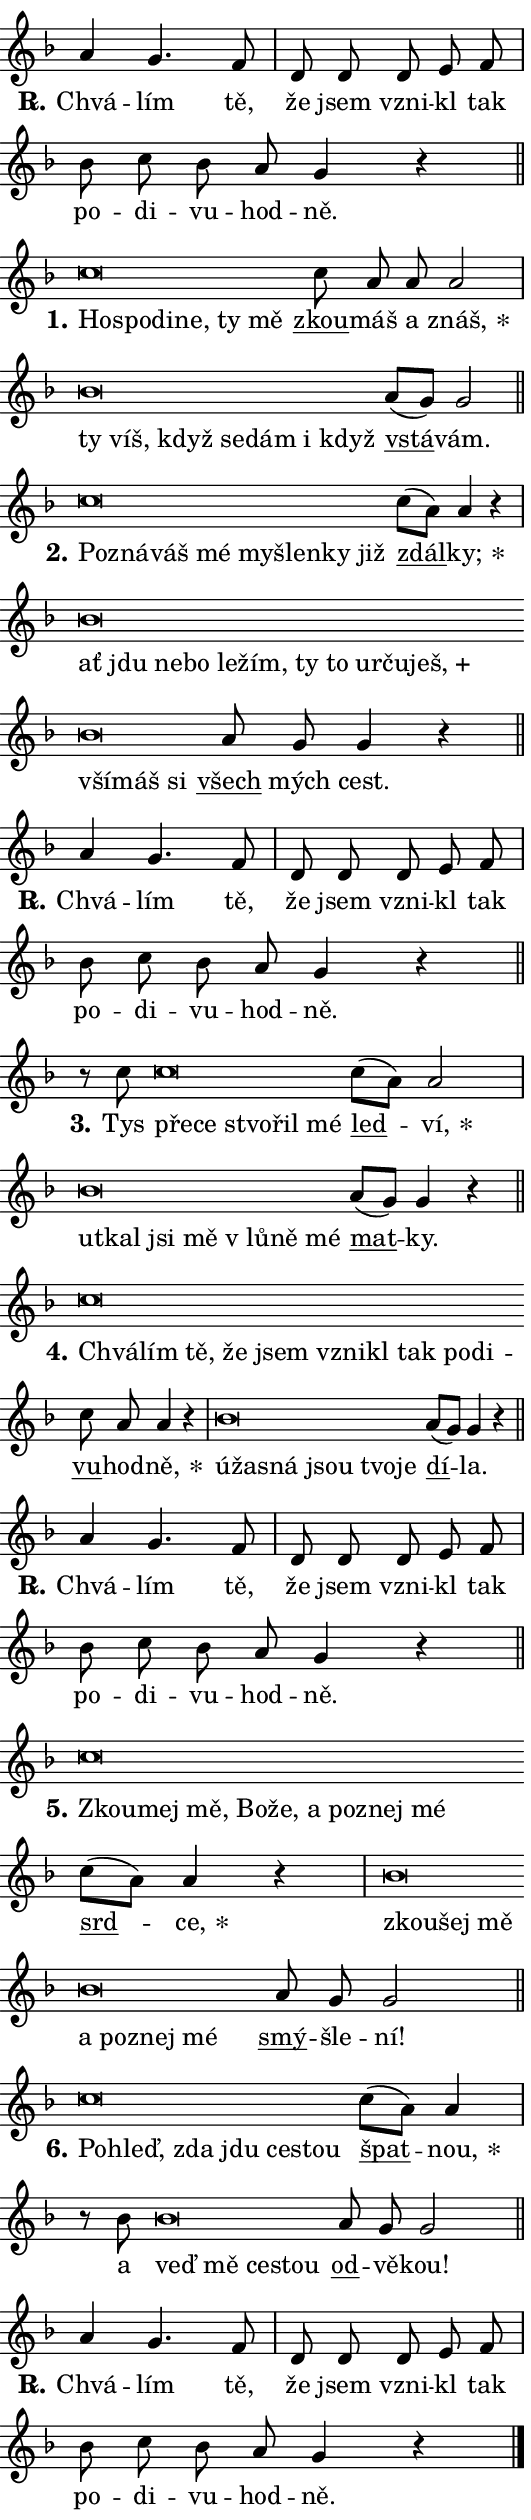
\version "2.24.0"
\header { tagline = "" }
\paper {
  indent = 0\cm
  top-margin = 0\cm
  right-margin = 0.13\cm % to fit lyric hyphens
  bottom-margin = 0\cm
  left-margin = 0\cm
  paper-width = 9\cm
  page-breaking = #ly:one-page-breaking
  system-system-spacing.basic-distance = #11
  score-system-spacing.basic-distance = #11
  ragged-last = ##f
}


%% Author: Thomas Morley
%% https://lists.gnu.org/archive/html/lilypond-user/2020-05/msg00002.html
#(define (line-position grob)
"Returns position of @var[grob} in current system:
   @code{'start}, if at first time-step
   @code{'end}, if at last time-step
   @code{'middle} otherwise
"
  (let* ((col (ly:item-get-column grob))
         (ln (ly:grob-object col 'left-neighbor))
         (rn (ly:grob-object col 'right-neighbor))
         (col-to-check-left (if (ly:grob? ln) ln col))
         (col-to-check-right (if (ly:grob? rn) rn col))
         (break-dir-left
           (and
             (ly:grob-property col-to-check-left 'non-musical #f)
             (ly:item-break-dir col-to-check-left)))
         (break-dir-right
           (and
             (ly:grob-property col-to-check-right 'non-musical #f)
             (ly:item-break-dir col-to-check-right))))
        (cond ((eqv? 1 break-dir-left) 'start)
              ((eqv? -1 break-dir-right) 'end)
              (else 'middle))))

#(define (tranparent-at-line-position vctor)
  (lambda (grob)
  "Relying on @code{line-position} select the relevant enry from @var{vctor}.
Used to determine transparency,"
    (case (line-position grob)
      ((end) (not (vector-ref vctor 0)))
      ((middle) (not (vector-ref vctor 1)))
      ((start) (not (vector-ref vctor 2))))))

noteHeadBreakVisibility =
#(define-music-function (break-visibility)(vector?)
"Makes @code{NoteHead}s transparent relying on @var{break-visibility}"
#{
  \override NoteHead.transparent =
    #(tranparent-at-line-position break-visibility)
#})

#(define delete-ledgers-for-transparent-note-heads
  (lambda (grob)
    "Reads whether a @code{NoteHead} is transparent.
If so this @code{NoteHead} is removed from @code{'note-heads} from
@var{grob}, which is supposed to be @code{LedgerLineSpanner}.
As a result ledgers are not printed for this @code{NoteHead}"
    (let* ((nhds-array (ly:grob-object grob 'note-heads))
           (nhds-list
             (if (ly:grob-array? nhds-array)
                 (ly:grob-array->list nhds-array)
                 '()))
           ;; Relies on the transparent-property being done before
           ;; Staff.LedgerLineSpanner.after-line-breaking is executed.
           ;; This is fragile ...
           (to-keep
             (remove
               (lambda (nhd)
                 (ly:grob-property nhd 'transparent #f))
               nhds-list)))
      ;; TODO find a better method to iterate over grob-arrays, similiar
      ;; to filter/remove etc for lists
      ;; For now rebuilt from scratch
      (set! (ly:grob-object grob 'note-heads)  '())
      (for-each
        (lambda (nhd)
          (ly:pointer-group-interface::add-grob grob 'note-heads nhd))
        to-keep))))

squashNotes = {
  \override NoteHead.X-extent = #'(-0.2 . 0.2)
  \override NoteHead.Y-extent = #'(-0.75 . 0)
  \override NoteHead.stencil =
    #(lambda (grob)
       (let ((pos (ly:grob-property grob 'staff-position)))
         (begin
           (if (< pos -7) (display "ERROR: Lower brevis then expected\n") (display ""))
           (if (<= pos -6) ly:text-interface::print ly:note-head::print))))
}
unSquashNotes = {
  \revert NoteHead.X-extent
  \revert NoteHead.Y-extent
  \revert NoteHead.stencil
}

hideNotes = \noteHeadBreakVisibility #begin-of-line-visible
unHideNotes = \noteHeadBreakVisibility #all-visible

% work-around for resetting accidentals
% https://lilypond.org/doc/v2.23/Documentation/notation/displaying-rhythms#unmetered-music
cadenzaMeasure = {
  \cadenzaOff
  \partial 1024 s1024
  \cadenzaOn
}

#(define-markup-command (accent layout props text) (markup?)
  "Underline accented syllable"
  (interpret-markup layout props
    #{\markup \override #'(offset . 4.3) \underline { #text }#}))

responsum = \markup \concat {
  "R" \hspace #-1.05 \path #0.1 #'((moveto 0 0.07) (lineto 0.9 0.8)) \hspace #0.05 "."
}

spaceSize = #0.6828661417322834 % exact space size for TeX Gyre Schola

\layout {
  \context {
    \Staff
    \remove "Time_signature_engraver"
    \override LedgerLineSpanner.after-line-breaking = #delete-ledgers-for-transparent-note-heads
  }
  \context {
    \Lyrics {
      \override LyricSpace.minimum-distance = \spaceSize
      \override LyricText.font-name = #"TeX Gyre Schola"
      \override LyricText.font-size = 1
      \override StanzaNumber.font-name = #"TeX Gyre Schola Bold"
      \override StanzaNumber.font-size = 1
    }
  }
  \context {
    \Score 
    \override NoteHead.text =
      #(lambda (grob) 
        (let ((pos (ly:grob-property grob 'staff-position)))
          #{\markup {
            \combine
              \halign #-0.55 \raise #(if (= pos -6) 0 0.5) \override #'(thickness . 2) \draw-line #'(3.2 . 0)
              \musicglyph "noteheads.sM1"
          }#}))
  }
}

% magnetic-lyrics.ily
%
%   written by
%     Jean Abou Samra <jean@abou-samra.fr>
%     Werner Lemberg <wl@gnu.org>
%
%   adapted by
%     Jiri Hon <jiri.hon@gmail.com>
%
% Version 2022-Apr-15

% https://www.mail-archive.com/lilypond-user@gnu.org/msg149350.html

#(define (Left_hyphen_pointer_engraver context)
   "Collect syllable-hyphen-syllable occurrences in lyrics and store
them in properties.  This engraver only looks to the left.  For
example, if the lyrics input is @code{foo -- bar}, it does the
following.

@itemize @bullet
@item
Set the @code{text} property of the @code{LyricHyphen} grob between
@q{foo} and @q{bar} to @code{foo}.

@item
Set the @code{left-hyphen} property of the @code{LyricText} grob with
text @q{foo} to the @code{LyricHyphen} grob between @q{foo} and
@q{bar}.
@end itemize

Use this auxiliary engraver in combination with the
@code{lyric-@/text::@/apply-@/magnetic-@/offset!} hook."
   (let ((hyphen #f)
         (text #f))
     (make-engraver
      (acknowledgers
       ((lyric-syllable-interface engraver grob source-engraver)
        (set! text grob)))
      (end-acknowledgers
       ((lyric-hyphen-interface engraver grob source-engraver)
        ;(when (not (grob::has-interface grob 'lyric-space-interface))
          (set! hyphen grob)));)
      ((stop-translation-timestep engraver)
       (when (and text hyphen)
         (ly:grob-set-object! text 'left-hyphen hyphen))
       (set! text #f)
       (set! hyphen #f)))))

#(define (lyric-text::apply-magnetic-offset! grob)
   "If the space between two syllables is less than the value in
property @code{LyricText@/.details@/.squash-threshold}, move the right
syllable to the left so that it gets concatenated with the left
syllable.

Use this function as a hook for
@code{LyricText@/.after-@/line-@/breaking} if the
@code{Left_@/hyphen_@/pointer_@/engraver} is active."
   (let ((hyphen (ly:grob-object grob 'left-hyphen #f)))
     (when hyphen
       (let ((left-text (ly:spanner-bound hyphen LEFT)))
         (when (grob::has-interface left-text 'lyric-syllable-interface)
           (let* ((common (ly:grob-common-refpoint grob left-text X))
                  (this-x-ext (ly:grob-extent grob common X))
                  (left-x-ext
                   (begin
                     ;; Trigger magnetism for left-text.
                     (ly:grob-property left-text 'after-line-breaking)
                     (ly:grob-extent left-text common X)))
                  ;; `delta` is the gap width between two syllables.
                  (delta (- (interval-start this-x-ext)
                            (interval-end left-x-ext)))
                  (details (ly:grob-property grob 'details))
                  (threshold (assoc-get 'squash-threshold details 0.2)))
             (when (< delta threshold)
               (let* (;; We have to manipulate the input text so that
                      ;; ligatures crossing syllable boundaries are not
                      ;; disabled.  For languages based on the Latin
                      ;; script this is essentially a beautification.
                      ;; However, for non-Western scripts it can be a
                      ;; necessity.
                      (lt (ly:grob-property left-text 'text))
                      (rt (ly:grob-property grob 'text))
                      (is-space (grob::has-interface hyphen 'lyric-space-interface))
                      (space (if is-space " " ""))
                      (extra-delta (if is-space spaceSize 0))
                      ;; Append new syllable.
                      (ltrt-space (if (and (string? lt) (string? rt))
                                (string-append lt space rt)
                                (make-concat-markup (list lt space rt))))
                      ;; Right-align `ltrt` to the right side.
                      (ltrt-space-markup (grob-interpret-markup
                               grob
                               (make-translate-markup
                                (cons (interval-length this-x-ext) 0)
                                (make-right-align-markup ltrt-space)))))
                 (begin
                   ;; Don't print `left-text`.
                   (ly:grob-set-property! left-text 'stencil #f)
                   ;; Set text and stencil (which holds all collected
                   ;; syllables so far) and shift it to the left.
                   (ly:grob-set-property! grob 'text ltrt-space)
                   (ly:grob-set-property! grob 'stencil ltrt-space-markup)
                   (ly:grob-translate-axis! grob (- (- delta extra-delta)) X))))))))))


#(define (lyric-hyphen::displace-bounds-first grob)
   ;; Make very sure this callback isn't triggered too early.
   (let ((left (ly:spanner-bound grob LEFT))
         (right (ly:spanner-bound grob RIGHT)))
     (ly:grob-property left 'after-line-breaking)
     (ly:grob-property right 'after-line-breaking)
     (ly:lyric-hyphen::print grob)))

squashThreshold = #0.4

\layout {
  \context {
    \Lyrics
    \consists #Left_hyphen_pointer_engraver
    \override LyricText.after-line-breaking =
      #lyric-text::apply-magnetic-offset!
    \override LyricHyphen.stencil = #lyric-hyphen::displace-bounds-first
    \override LyricText.details.squash-threshold = \squashThreshold
    \override LyricHyphen.minimum-distance = 0
    \override LyricHyphen.minimum-length = \squashThreshold
  }
}

squashText = \override LyricText.details.squash-threshold = 9999
unSquashText = \override LyricText.details.squash-threshold = \squashThreshold

leftText = \override LyricText.self-alignment-X = #LEFT
unLeftText = \revert LyricText.self-alignment-X

starOffset = #(lambda (grob) 
                (let ((x_offset (ly:self-alignment-interface::aligned-on-x-parent grob)))
                  (if (= x_offset 0) 0 (+ x_offset 1.2))))

star = #(define-music-function (syllable)(string?)
"Append star separator at the end of a syllable"
#{
  \once \override LyricText.X-offset = #starOffset
  \lyricmode { \markup {
    #syllable
    \override #'((font-name . "TeX Gyre Schola Bold")) \hspace #0.2 \lower #0.65 \larger "*"
  } }
#})

starAccent = #(define-music-function (syllable)(string?)
"Append star separator at the end of a syllable and make accent"
#{
  \once \override LyricText.X-offset = #starOffset
  \lyricmode { \markup {
    \accent #syllable
    \override #'((font-name . "TeX Gyre Schola Bold")) \hspace #0.2 \lower #0.65 \larger "*"
  } }
#})

breath = #(define-music-function (syllable)(string?)
"Append breathing indicator at the end of a syllable"
#{
  \lyricmode { \markup { #syllable "+" } }
#})

optionalBreath = #(define-music-function (syllable)(string?)
"Append optional breathing indicator at the end of a syllable"
#{
  \lyricmode { \markup { #syllable "(+)" } }
#})


\score {
    <<
        \new Voice = "melody" { \cadenzaOn \key f \major \relative { a'4 g4. f8 \cadenzaMeasure \bar "|" d d \bar "" d e f \cadenzaMeasure \bar "|" bes c bes a g4 r \cadenzaMeasure \bar "||" \break } }
        \new Lyrics \lyricsto "melody" { \lyricmode { \set stanza = \responsum
Chvá -- lím tě, že jsem vzni -- kl tak po -- di -- vu -- hod -- ně. } }
    >>
    \layout {}
}

\score {
    <<
        \new Voice = "melody" { \cadenzaOn \key f \major \relative { \squashNotes c''\breve*1/16 \hideNotes \breve*1/16 \bar "" \breve*1/16 \bar "" \breve*1/16 \bar "" \breve*1/16 \breve*1/16 \bar "" \unHideNotes \unSquashNotes \bar "" c8 a a a2 \cadenzaMeasure \bar "|" \squashNotes bes\breve*1/16 \hideNotes \breve*1/16 \bar "" \breve*1/16 \bar "" \breve*1/16 \bar "" \breve*1/16 \bar "" \breve*1/16 \breve*1/16 \bar "" \unHideNotes \unSquashNotes \bar "" a8[( g)] g2 \cadenzaMeasure \bar "||" \break } }
        \new Lyrics \lyricsto "melody" { \lyricmode { \set stanza = "1."
\leftText Ho -- \squashText spo -- di -- ne, ty mě \unLeftText \unSquashText \markup \accent zkou -- máš a \star znáš, \leftText ty \squashText víš, když se -- dám i když \unLeftText \unSquashText \markup \accent vstá -- vám. } }
    >>
    \layout {}
}

\score {
    <<
        \new Voice = "melody" { \cadenzaOn \key f \major \relative { \squashNotes c''\breve*1/16 \hideNotes \breve*1/16 \bar "" \breve*1/16 \bar "" \breve*1/16 \bar "" \breve*1/16 \bar "" \breve*1/16 \bar "" \breve*1/16 \breve*1/16 \bar "" \unHideNotes \unSquashNotes \bar "" c8[( a)] a4 r \cadenzaMeasure \bar "|" \squashNotes bes\breve*1/16 \hideNotes \breve*1/16 \bar "" \breve*1/16 \bar "" \breve*1/16 \bar "" \breve*1/16 \bar "" \breve*1/16 \bar "" \breve*1/16 \bar "" \breve*1/16 \bar "" \breve*1/16 \bar "" \breve*1/16 \bar "" \breve*1/16 \bar "" \breve*1/16 \bar "" \breve*1/16 \breve*1/16 \bar "" \unHideNotes \unSquashNotes \bar "" a8 g g4 r \cadenzaMeasure \bar "||" \break } }
        \new Lyrics \lyricsto "melody" { \lyricmode { \set stanza = "2."
\leftText Po -- \squashText zná -- váš mé my -- šlen -- ky již \unLeftText \unSquashText \markup \accent zdál -- \star ky; \leftText ať \squashText jdu ne -- bo le -- žím, ty to ur -- ču -- \breath "ješ," vší -- máš si \unLeftText \unSquashText \markup \accent všech mých cest. } }
    >>
    \layout {}
}

\score {
    <<
        \new Voice = "melody" { \cadenzaOn \key f \major \relative { a'4 g4. f8 \cadenzaMeasure \bar "|" d d \bar "" d e f \cadenzaMeasure \bar "|" bes c bes a g4 r \cadenzaMeasure \bar "||" \break } }
        \new Lyrics \lyricsto "melody" { \lyricmode { \set stanza = \responsum
Chvá -- lím tě, že jsem vzni -- kl tak po -- di -- vu -- hod -- ně. } }
    >>
    \layout {}
}

\score {
    <<
        \new Voice = "melody" { \cadenzaOn \key f \major \relative { r8 c''8 \squashNotes c\breve*1/16 \hideNotes \breve*1/16 \bar "" \breve*1/16 \bar "" \breve*1/16 \breve*1/16 \bar "" \unHideNotes \unSquashNotes \bar "" c8[( a)] a2 \cadenzaMeasure \bar "|" \squashNotes bes\breve*1/16 \hideNotes \breve*1/16 \bar "" \breve*1/16 \bar "" \breve*1/16 \bar "" \breve*1/16 \bar "" \breve*1/16 \breve*1/16 \bar "" \unHideNotes \unSquashNotes \bar "" a8[( g)] g4 r \cadenzaMeasure \bar "||" \break } }
        \new Lyrics \lyricsto "melody" { \lyricmode { \set stanza = "3."
Tys \leftText pře -- \squashText ce stvo -- řil mé \unLeftText \unSquashText \markup \accent led -- \star ví, \leftText ut -- \squashText kal jsi mě "v lů" -- ně mé \unLeftText \unSquashText \markup \accent mat -- ky. } }
    >>
    \layout {}
}

\score {
    <<
        \new Voice = "melody" { \cadenzaOn \key f \major \relative { \squashNotes c''\breve*1/16 \hideNotes \breve*1/16 \bar "" \breve*1/16 \bar "" \breve*1/16 \bar "" \breve*1/16 \bar "" \breve*1/16 \bar "" \breve*1/16 \bar "" \breve*1/16 \bar "" \breve*1/16 \breve*1/16 \bar "" \unHideNotes \unSquashNotes \bar "" c8 a a4 r \cadenzaMeasure \bar "|" \squashNotes bes\breve*1/16 \hideNotes \breve*1/16 \bar "" \breve*1/16 \bar "" \breve*1/16 \bar "" \breve*1/16 \breve*1/16 \bar "" \unHideNotes \unSquashNotes \bar "" a8[( g)] g4 r \cadenzaMeasure \bar "||" \break } }
        \new Lyrics \lyricsto "melody" { \lyricmode { \set stanza = "4."
\leftText Chvá -- \squashText lím tě, že jsem vzni -- kl tak po -- di -- \unLeftText \unSquashText \markup \accent vu -- hod -- \star ně, \leftText ú -- \squashText ža -- sná jsou tvo -- je \unLeftText \unSquashText \markup \accent dí -- la. } }
    >>
    \layout {}
}

\score {
    <<
        \new Voice = "melody" { \cadenzaOn \key f \major \relative { a'4 g4. f8 \cadenzaMeasure \bar "|" d d \bar "" d e f \cadenzaMeasure \bar "|" bes c bes a g4 r \cadenzaMeasure \bar "||" \break } }
        \new Lyrics \lyricsto "melody" { \lyricmode { \set stanza = \responsum
Chvá -- lím tě, že jsem vzni -- kl tak po -- di -- vu -- hod -- ně. } }
    >>
    \layout {}
}

\score {
    <<
        \new Voice = "melody" { \cadenzaOn \key f \major \relative { \squashNotes c''\breve*1/16 \hideNotes \breve*1/16 \bar "" \breve*1/16 \bar "" \breve*1/16 \bar "" \breve*1/16 \bar "" \breve*1/16 \bar "" \breve*1/16 \bar "" \breve*1/16 \breve*1/16 \bar "" \unHideNotes \unSquashNotes \bar "" c8[( a)] a4 r \cadenzaMeasure \bar "|" \squashNotes bes\breve*1/16 \hideNotes \breve*1/16 \bar "" \breve*1/16 \bar "" \breve*1/16 \bar "" \breve*1/16 \bar "" \breve*1/16 \breve*1/16 \bar "" \unHideNotes \unSquashNotes \bar "" a8 g g2 \cadenzaMeasure \bar "||" \break } }
        \new Lyrics \lyricsto "melody" { \lyricmode { \set stanza = "5."
\leftText Zkou -- \squashText mej mě, Bo -- že, a po -- znej mé \unLeftText \unSquashText \markup \accent srd -- \star ce, \leftText zkou -- \squashText šej mě a po -- znej mé \unLeftText \unSquashText \markup \accent smý -- šle -- ní! } }
    >>
    \layout {}
}

\score {
    <<
        \new Voice = "melody" { \cadenzaOn \key f \major \relative { \squashNotes c''\breve*1/16 \hideNotes \breve*1/16 \bar "" \breve*1/16 \bar "" \breve*1/16 \bar "" \breve*1/16 \breve*1/16 \bar "" \unHideNotes \unSquashNotes \bar "" c8[( a)] a4 \cadenzaMeasure \bar "|" r8 bes8 \squashNotes bes\breve*1/16 \hideNotes \breve*1/16 \bar "" \breve*1/16 \breve*1/16 \bar "" \unHideNotes \unSquashNotes \bar "" a8 g g2 \cadenzaMeasure \bar "||" \break } }
        \new Lyrics \lyricsto "melody" { \lyricmode { \set stanza = "6."
\leftText Po -- \squashText hleď, zda jdu ce -- stou \unLeftText \unSquashText \markup \accent špat -- \star nou, a \leftText veď \squashText mě ce -- stou \unLeftText \unSquashText \markup \accent od -- vě -- kou! } }
    >>
    \layout {}
}

\score {
    <<
        \new Voice = "melody" { \cadenzaOn \key f \major \relative { a'4 g4. f8 \cadenzaMeasure \bar "|" d d \bar "" d e f \cadenzaMeasure \bar "|" bes c bes a g4 r \cadenzaMeasure \bar "||" \break } \bar "|." }
        \new Lyrics \lyricsto "melody" { \lyricmode { \set stanza = \responsum
Chvá -- lím tě, že jsem vzni -- kl tak po -- di -- vu -- hod -- ně. } }
    >>
    \layout {}
}
